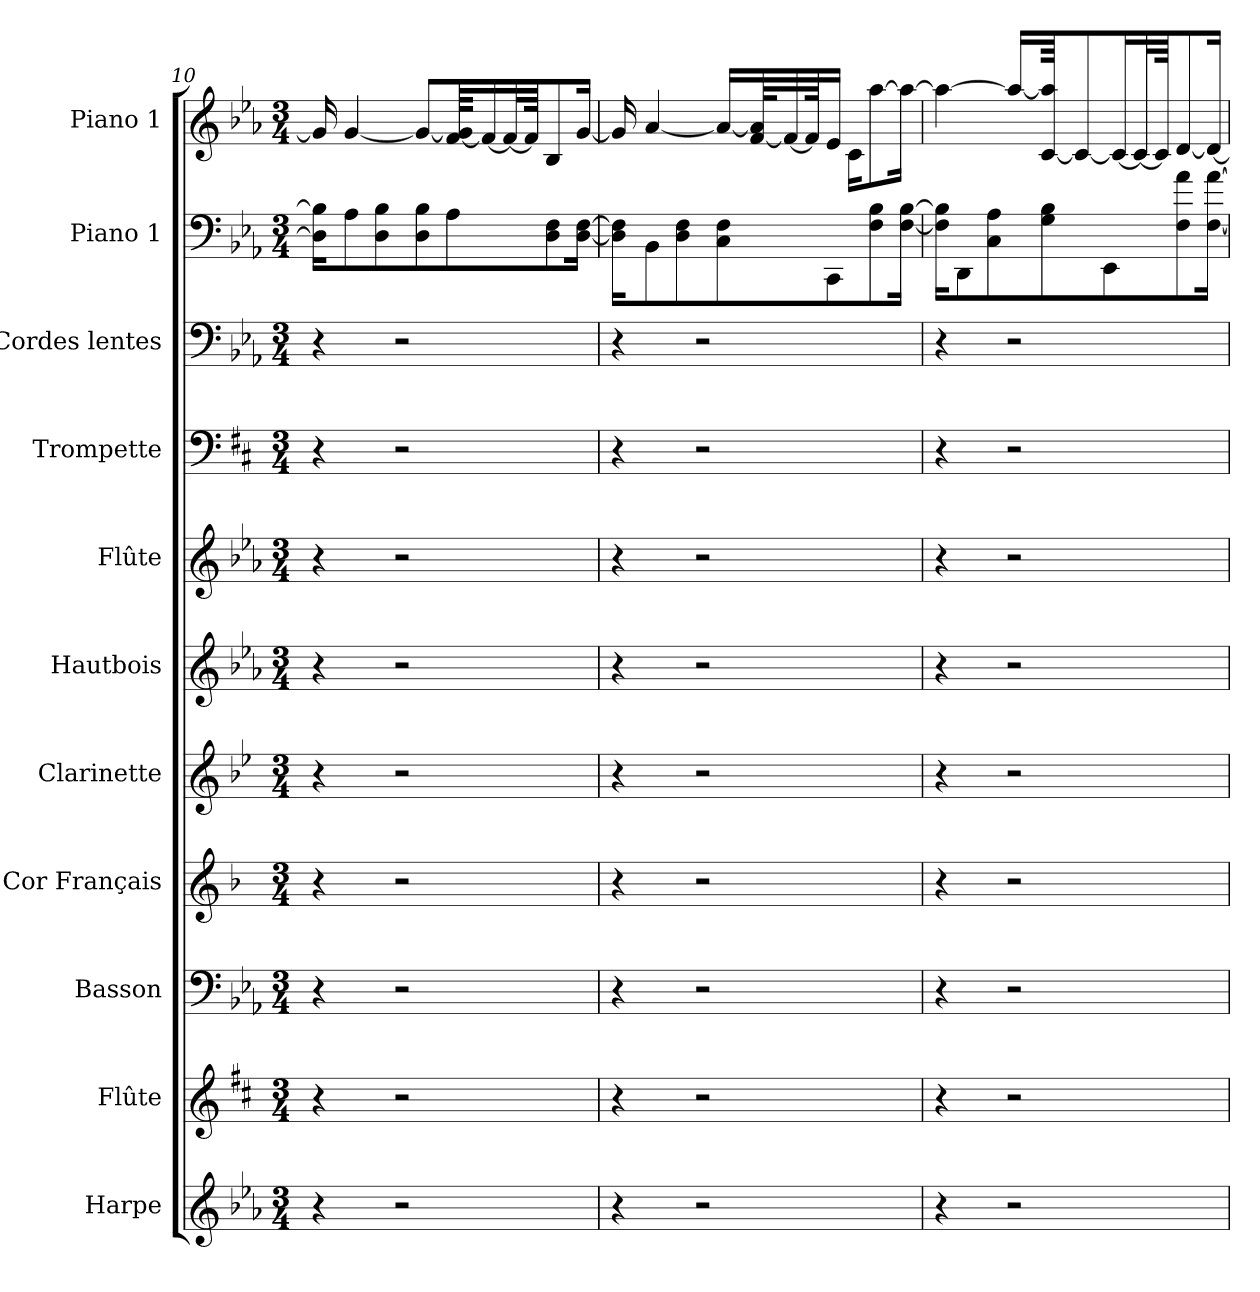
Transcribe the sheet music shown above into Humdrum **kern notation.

**kern	**kern	**kern	**kern	**kern	**kern	**kern	**kern	**kern	**kern	**kern
*part11	*part10	*part9	*part8	*part7	*part6	*part5	*part4	*part3	*part2	*part1
*staff11	*staff10	*staff9	*staff8	*staff7	*staff6	*staff5	*staff4	*staff3	*staff2	*staff1
*I"Harpe	*I"Flûte	*I"Basson	*I"Cor Français	*I"Clarinette	*I"Hautbois	*I"Flûte	*I"Trompette	*I"Cordes lentes	*I"Piano 1	*I"Piano 1
*I'Hp	*I'Fl	*I'Bsn	*	*I'Cl	*	*I'Fl	*I'Tpt	*	*I'Pno	*I'Pno
!!LO:PB:g=z
*clefG2	*clefG2	*clefF4	*clefG2	*clefG2	*clefG2	*clefG2	*clefF4	*clefF4	*clefF4	*clefG2
*	*	*	*ITrd4c7	*ITrd1c2	*	*	*ITrd1c2	*	*	*
*k[b-e-a-]	*k[f#c#]	*k[b-e-a-]	*k[b-e-]	*k[b-e-a-d-]	*k[b-e-a-]	*k[b-e-a-]	*k[]	*k[b-e-a-]	*k[b-e-a-]	*k[b-e-a-]
*E-:	*D:	*E-:	*B-:	*A-:	*E-:	*E-:	*C:	*E-:	*E-:	*E-:
*M3/4	*M3/4	*M3/4	*M3/4	*M3/4	*M3/4	*M3/4	*M3/4	*M3/4	*M3/4	*M3/4
=10	=10	=10	=10	=10	=10	=10	=10	=10	=10	=10
4r	4r	4r	4r	4r	4r	4r	4r	4r	16D\] 16B-\]KL	16g/]
.	.	.	.	.	.	.	.	.	8A-\	[4g/
.	.	.	.	.	.	.	.	.	8D\ 8B-\	.
2r	2r	2r	2r	2r	2r	2r	2r	2r	.	.
.	.	.	.	.	.	.	.	.	8D\ 8B-\	8g/L_
.	.	.	.	.	.	.	.	.	8A-\	[64f/ 64g/]KKL
.	.	.	.	.	.	.	.	.	.	16f/_
.	.	.	.	.	.	.	.	.	.	32f/L_
.	.	.	.	.	.	.	.	.	.	64f/JJK]
.	.	.	.	.	.	.	.	.	8D\ 8F\	8B-/
.	.	.	.	.	.	.	.	.	[16D\ [16F\Jk	[16g/Jk
=11	=11	=11	=11	=11	=11	=11	=11	=11	=11	=11
4r	4r	4r	4r	4r	4r	4r	4r	4r	16D\] 16F\]KL	16g/]
.	.	.	.	.	.	.	.	.	8BB-\	[4a-/
.	.	.	.	.	.	.	.	.	8D\ 8F\	.
2r	2r	2r	2r	2r	2r	2r	2r	2r	.	.
.	.	.	.	.	.	.	.	.	8C\ 8F\	16a-/LL_
.	.	.	.	.	.	.	.	.	.	[64f/ 64a-/]KL
.	.	.	.	.	.	.	.	.	.	32f/_
.	.	.	.	.	.	.	.	.	.	64f/JK]
.	.	.	.	.	.	.	.	.	8CC\	16e-/JJ
.	.	.	.	.	.	.	.	.	.	16c\KL
.	.	.	.	.	.	.	.	.	8F\ 8B-\	[8aa-\
.	.	.	.	.	.	.	.	.	[16F\ [16B-\Jk	16aa-\Jk_
=12	=12	=12	=12	=12	=12	=12	=12	=12	=12	=12
4r	4r	4r	4r	4r	4r	4r	4r	4r	16F\] 16B-\]KL	4aa-\_
.	.	.	.	.	.	.	.	.	8DD\	.
.	.	.	.	.	.	.	.	.	8C\ 8A-\	.
2r	2r	2r	2r	2r	2r	2r	2r	2r	.	16aa-/LL_
.	.	.	.	.	.	.	.	.	8G\ 8B-\	[64c/ 64aa-/]JKK
.	.	.	.	.	.	.	.	.	.	8c/_
.	.	.	.	.	.	.	.	.	8EE-\	.
.	.	.	.	.	.	.	.	.	.	16c/L_
.	.	.	.	.	.	.	.	.	.	32c/L_
.	.	.	.	.	.	.	.	.	.	64c/JJK]
.	.	.	.	.	.	.	.	.	8F\ 8a-\	[8d/
.	.	.	.	.	.	.	.	.	[16F\ [16a-\Jk	16d/Jk_
=	=	=	=	=	=	=	=	=	=	=
*-	*-	*-	*-	*-	*-	*-	*-	*-	*-	*-
